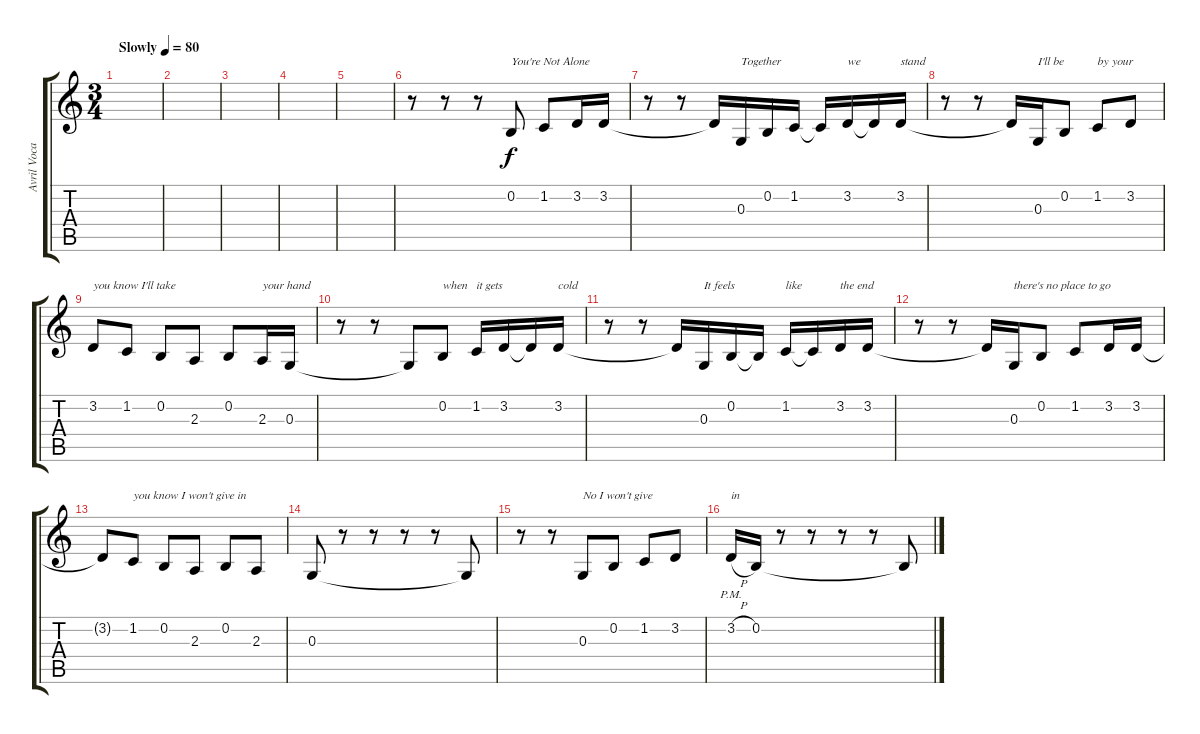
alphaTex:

\track ("Avril Vocals" "Avril Voca") {instrument clarinet}
\staff {score tabs}
\tuning (E4 B3 G3 D3 A2 E2) {hide}
\ts (3 4)
\tempo (80 "Slowly")
\clef g2
\ks c
|
|
|
|
|
r.8 r.8 r.8 0.2.8{txt "You're Not Alone"} 1.2.8 3.2.16 3.2.16 |
r.8 r.8 3.2{t}.16 0.3.16{txt "Together"} 0.2.16 1.2.16 1.2{t}.16 3.2.16{txt "we"} 3.2{t}.16 3.2.16{txt "stand"} |
r.8 r.8 3.2{t}.16 0.3.16{txt "I'll be "} 0.2.8 1.2.8{txt "by your"} 3.2.8 |
3.2.8{txt "you know I'll take "} 1.2.8 0.2.8 2.3.8 0.2.8 2.3.16{txt "your hand"} 0.3.16 |
r.8 r.8 0.3{t}.8 0.2.8{txt "when"} 1.2.16{txt "it gets"} 3.2.16 3.2{t}.16 3.2.16{txt "cold"} |
r.8 r.8 3.2{t}.16 0.3.16{txt "It feels"} 0.2.16 0.2{t}.16 1.2.16{txt "like"} 1.2{t}.16 3.2.16{txt "the end"} 3.2.16 |
r.8 r.8 3.2{t}.16 0.3.16{txt "there's no place to go"} 0.2.8 1.2.8 3.2.16 3.2.16 |
3.2{t}.8 1.2.8{txt "you know I won't give in"} 0.2.8 2.3.8 0.2.8 2.3.8 |
0.3.8 r.8 r.8 r.8 r.8 0.3{t}.8 |
r.8 r.8 0.3.8{txt "No I won't give"} 0.2.8 1.2.8 3.2.8 |
3.2{h pm}.16{txt "in"} 0.2.16 r.8 r.8 r.8 r.8 0.2{t}.8
